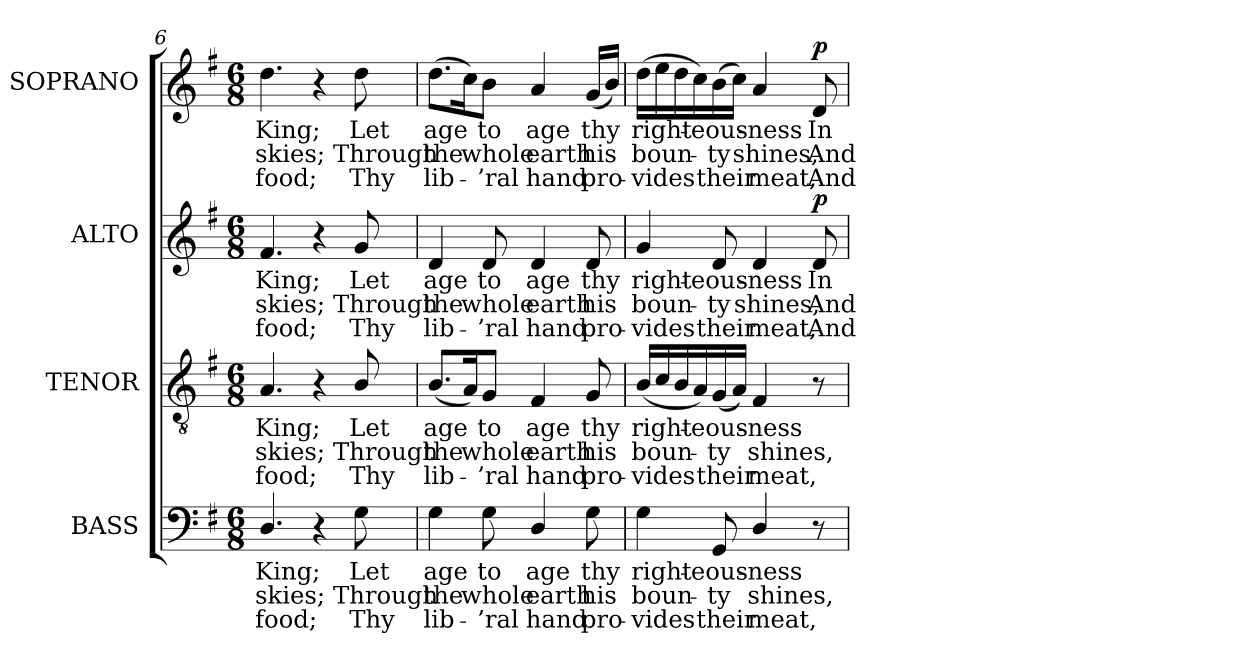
**kern	**text	**text	**text	**kern	**text	**text	**text	**kern	**text	**text	**text	**dynam	**kern	**text	**text	**text	**dynam
*part4	*part4	*part4	*part4	*part3	*part3	*part3	*part3	*part2	*part2	*part2	*part2	*part2	*part1	*part1	*part1	*part1	*part1
*staff4	*staff4	*staff4	*staff4	*staff3	*staff3	*staff3	*staff3	*staff2	*staff2	*staff2	*staff2	*staff2	*staff1	*staff1	*staff1	*staff1	*staff1
*I"BASS	*	*	*	*I"TENOR	*	*	*	*I"ALTO	*	*	*	*	*I"SOPRANO	*	*	*	*
*I'B.	*	*	*	*I'T.	*	*	*	*I'A.	*	*	*	*	*I'S.	*	*	*	*
!!LO:LB:g=z
*clefF4	*	*	*	*clefGv2	*	*	*	*clefG2	*	*	*	*	*clefG2	*	*	*	*
*	*	*	*	*ITrd7c12	*	*	*	*	*	*	*	*	*	*	*	*	*
*k[f#]	*	*	*	*k[f#]	*	*	*	*k[f#]	*	*	*	*	*k[f#]	*	*	*	*
*G:	*	*	*	*G:	*	*	*	*G:	*	*	*	*	*G:	*	*	*	*
*M6/8	*	*	*	*M6/8	*	*	*	*M6/8	*	*	*	*	*M6/8	*	*	*	*
=6	=6	=6	=6	=6	=6	=6	=6	=6	=6	=6	=6	=6	=6	=6	=6	=6	=6
!	!LO:LY:b:color=#000000	!LO:LY:b:color=#000000	!LO:LY:b:color=#000000	!	!	!	!	!	!	!	!	!	!	!	!	!	!
!	!	!	!	!	!LO:LY:b:color=#000000	!LO:LY:b:color=#000000	!LO:LY:b:color=#000000	!	!	!	!	!	!	!	!	!	!
!	!	!	!	!	!	!	!	!	!LO:LY:b:color=#000000	!LO:LY:b:color=#000000	!LO:LY:b:color=#000000	!	!	!	!	!	!
!	!	!	!	!	!	!	!	!	!	!	!	!	!	!LO:LY:b:color=#000000	!LO:LY:b:color=#000000	!LO:LY:b:color=#000000	!
4.Di/	King;	skies;	food;	4.AAi/	King;	skies;	food;	4.f#i/	King;	skies;	food;	.	4.ddi\	King;	skies;	food;	.
4r	.	.	.	4r	.	.	.	4r	.	.	.	.	4r	.	.	.	.
!	!LO:LY:b:color=#000000	!LO:LY:b:color=#000000	!LO:LY:b:color=#000000	!	!	!	!	!	!	!	!	!	!	!	!	!	!
!	!	!	!	!	!LO:LY:b:color=#000000	!LO:LY:b:color=#000000	!LO:LY:b:color=#000000	!	!	!	!	!	!	!	!	!	!
!	!	!	!	!	!	!	!	!	!LO:LY:b:color=#000000	!LO:LY:b:color=#000000	!LO:LY:b:color=#000000	!	!	!	!	!	!
!	!	!	!	!	!	!	!	!	!	!	!	!	!	!LO:LY:b:color=#000000	!LO:LY:b:color=#000000	!LO:LY:b:color=#000000	!
8Gi\	Let	Through	Thy	8BBi/	Let	Through	Thy	8gi/	Let	Through	Thy	.	8ddi\	Let	Through	Thy	.
=7	=7	=7	=7	=7	=7	=7	=7	=7	=7	=7	=7	=7	=7	=7	=7	=7	=7
!	!LO:LY:b:color=#000000	!LO:LY:b:color=#000000	!LO:LY:b:color=#000000	!	!	!	!	!	!	!	!	!	!	!	!	!	!
!	!	!	!	!	!LO:LY:b:color=#000000	!LO:LY:b:color=#000000	!LO:LY:b:color=#000000	!	!	!	!	!	!	!	!	!	!
!	!	!	!	!	!	!	!	!	!LO:LY:b:color=#000000	!LO:LY:b:color=#000000	!LO:LY:b:color=#000000	!	!	!	!	!	!
!	!	!	!	!	!	!	!	!	!	!	!	!	!	!LO:LY:b:color=#000000	!LO:LY:b:color=#000000	!LO:LY:b:color=#000000	!
4Gi\	age	the	lib-	(8.BBi/L	age	the	lib-	4di/	age	the	lib-	.	(8.ddi\L	age	the	lib-	.
.	.	.	.	16AAi/K)	.	.	.	.	.	.	.	.	16cci\K)	.	.	.	.
!	!LO:LY:b:color=#000000	!LO:LY:b:color=#000000	!LO:LY:b:color=#000000	!	!	!	!	!	!	!	!	!	!	!	!	!	!
!	!	!	!	!	!LO:LY:b:color=#000000	!LO:LY:b:color=#000000	!LO:LY:b:color=#000000	!	!	!	!	!	!	!	!	!	!
!	!	!	!	!	!	!	!	!	!LO:LY:b:color=#000000	!LO:LY:b:color=#000000	!LO:LY:b:color=#000000	!	!	!	!	!	!
!	!	!	!	!	!	!	!	!	!	!	!	!	!	!LO:LY:b:color=#000000	!LO:LY:b:color=#000000	!LO:LY:b:color=#000000	!
8Gi\	to	whole	-’ral	8GGi/J	to	whole	-’ral	8di/	to	whole	-’ral	.	8bi\J	to	whole	-’ral	.
!	!LO:LY:b:color=#000000	!LO:LY:b:color=#000000	!LO:LY:b:color=#000000	!	!	!	!	!	!	!	!	!	!	!	!	!	!
!	!	!	!	!	!LO:LY:b:color=#000000	!LO:LY:b:color=#000000	!LO:LY:b:color=#000000	!	!	!	!	!	!	!	!	!	!
!	!	!	!	!	!	!	!	!	!LO:LY:b:color=#000000	!LO:LY:b:color=#000000	!LO:LY:b:color=#000000	!	!	!	!	!	!
!	!	!	!	!	!	!	!	!	!	!	!	!	!	!LO:LY:b:color=#000000	!LO:LY:b:color=#000000	!LO:LY:b:color=#000000	!
4Di/	age	earth	hand	4FF#i/	age	earth	hand	4di/	age	earth	hand	.	4ai/	age	earth	hand	.
!	!LO:LY:b:color=#000000	!LO:LY:b:color=#000000	!LO:LY:b:color=#000000	!	!	!	!	!	!	!	!	!	!	!	!	!	!
!	!	!	!	!	!LO:LY:b:color=#000000	!LO:LY:b:color=#000000	!LO:LY:b:color=#000000	!	!	!	!	!	!	!	!	!	!
!	!	!	!	!	!	!	!	!	!LO:LY:b:color=#000000	!LO:LY:b:color=#000000	!LO:LY:b:color=#000000	!	!	!	!	!	!
!	!	!	!	!	!	!	!	!	!	!	!	!	!	!LO:LY:b:color=#000000	!LO:LY:b:color=#000000	!LO:LY:b:color=#000000	!
8Gi\	thy	his	pro-	8GGi/	thy	his	pro-	8di/	thy	his	pro-	.	(16gi/LL	thy	his	pro-	.
.	.	.	.	.	.	.	.	.	.	.	.	.	16bi/JJ)	.	.	.	.
=8	=8	=8	=8	=8	=8	=8	=8	=8	=8	=8	=8	=8	=8	=8	=8	=8	=8
!	!LO:LY:b:color=#000000	!LO:LY:b:color=#000000	!LO:LY:b:color=#000000	!	!	!	!	!	!	!	!	!	!	!	!	!	!
!	!	!	!	!	!LO:LY:b:color=#000000	!LO:LY:b:color=#000000	!LO:LY:b:color=#000000	!	!	!	!	!	!	!	!	!	!
!	!	!	!	!	!	!	!	!	!LO:LY:b:color=#000000	!LO:LY:b:color=#000000	!LO:LY:b:color=#000000	!	!	!	!	!	!
!	!	!	!	!	!	!	!	!	!	!	!	!	!	!LO:LY:b:color=#000000	!LO:LY:b:color=#000000	!LO:LY:b:color=#000000	!
4Gi\	right-	boun-	-vides	(16BBi/LL	right-	boun-	-vides	4gi/	right-	boun-	-vides	.	(16ddi\LL	right-	boun-	-vides	.
.	.	.	.	16Ci/	.	.	.	.	.	.	.	.	16eei\	.	.	.	.
.	.	.	.	16BBi/	.	.	.	.	.	.	.	.	16ddi\	.	.	.	.
.	.	.	.	16AAi/)	.	.	.	.	.	.	.	.	16cci\)	.	.	.	.
!	!LO:LY:b:color=#000000	!LO:LY:b:color=#000000	!LO:LY:b:color=#000000	!	!	!	!	!	!	!	!	!	!	!	!	!	!
!	!	!	!	!	!LO:LY:b:color=#000000	!LO:LY:b:color=#000000	!LO:LY:b:color=#000000	!	!	!	!	!	!	!	!	!	!
!	!	!	!	!	!	!	!	!	!LO:LY:b:color=#000000	!LO:LY:b:color=#000000	!LO:LY:b:color=#000000	!	!	!	!	!	!
!	!	!	!	!	!	!	!	!	!	!	!	!	!	!LO:LY:b:color=#000000	!LO:LY:b:color=#000000	!LO:LY:b:color=#000000	!
8GGi/	-eous-	-ty	their	(16GGi/	-eous-	-ty	their	8di/	-eous-	-ty	their	.	(16bi\	-eous-	-ty	their	.
.	.	.	.	16AAi/JJ)	.	.	.	.	.	.	.	.	16cci\JJ)	.	.	.	.
!	!LO:LY:b:color=#000000	!LO:LY:b:color=#000000	!LO:LY:b:color=#000000	!	!	!	!	!	!	!	!	!	!	!	!	!	!
!	!	!	!	!	!LO:LY:b:color=#000000	!LO:LY:b:color=#000000	!LO:LY:b:color=#000000	!	!	!	!	!	!	!	!	!	!
!	!	!	!	!	!	!	!	!	!LO:LY:b:color=#000000	!LO:LY:b:color=#000000	!LO:LY:b:color=#000000	!	!	!	!	!	!
!	!	!	!	!	!	!	!	!	!	!	!	!	!	!LO:LY:b:color=#000000	!LO:LY:b:color=#000000	!LO:LY:b:color=#000000	!
4Di/	-ness	shines,	meat,	4FF#i/	-ness	shines,	meat,	4di/	-ness	shines,	meat,	.	4ai/	-ness	shines,	meat,	.
!	!	!	!	!	!	!	!	!	!LO:LY:b:color=#000000	!LO:LY:b:color=#000000	!LO:LY:b:color=#000000	!	!	!	!	!	!
!	!	!	!	!	!	!	!	!	!	!	!	!	!	!LO:LY:b:color=#000000	!LO:LY:b:color=#000000	!LO:LY:b:color=#000000	!
8r	.	.	.	8r	.	.	.	8di/	In	And	And	p	8di/	In	And	And	p
=	=	=	=	=	=	=	=	=	=	=	=	=	=	=	=	=	=
*-	*-	*-	*-	*-	*-	*-	*-	*-	*-	*-	*-	*-	*-	*-	*-	*-	*-
